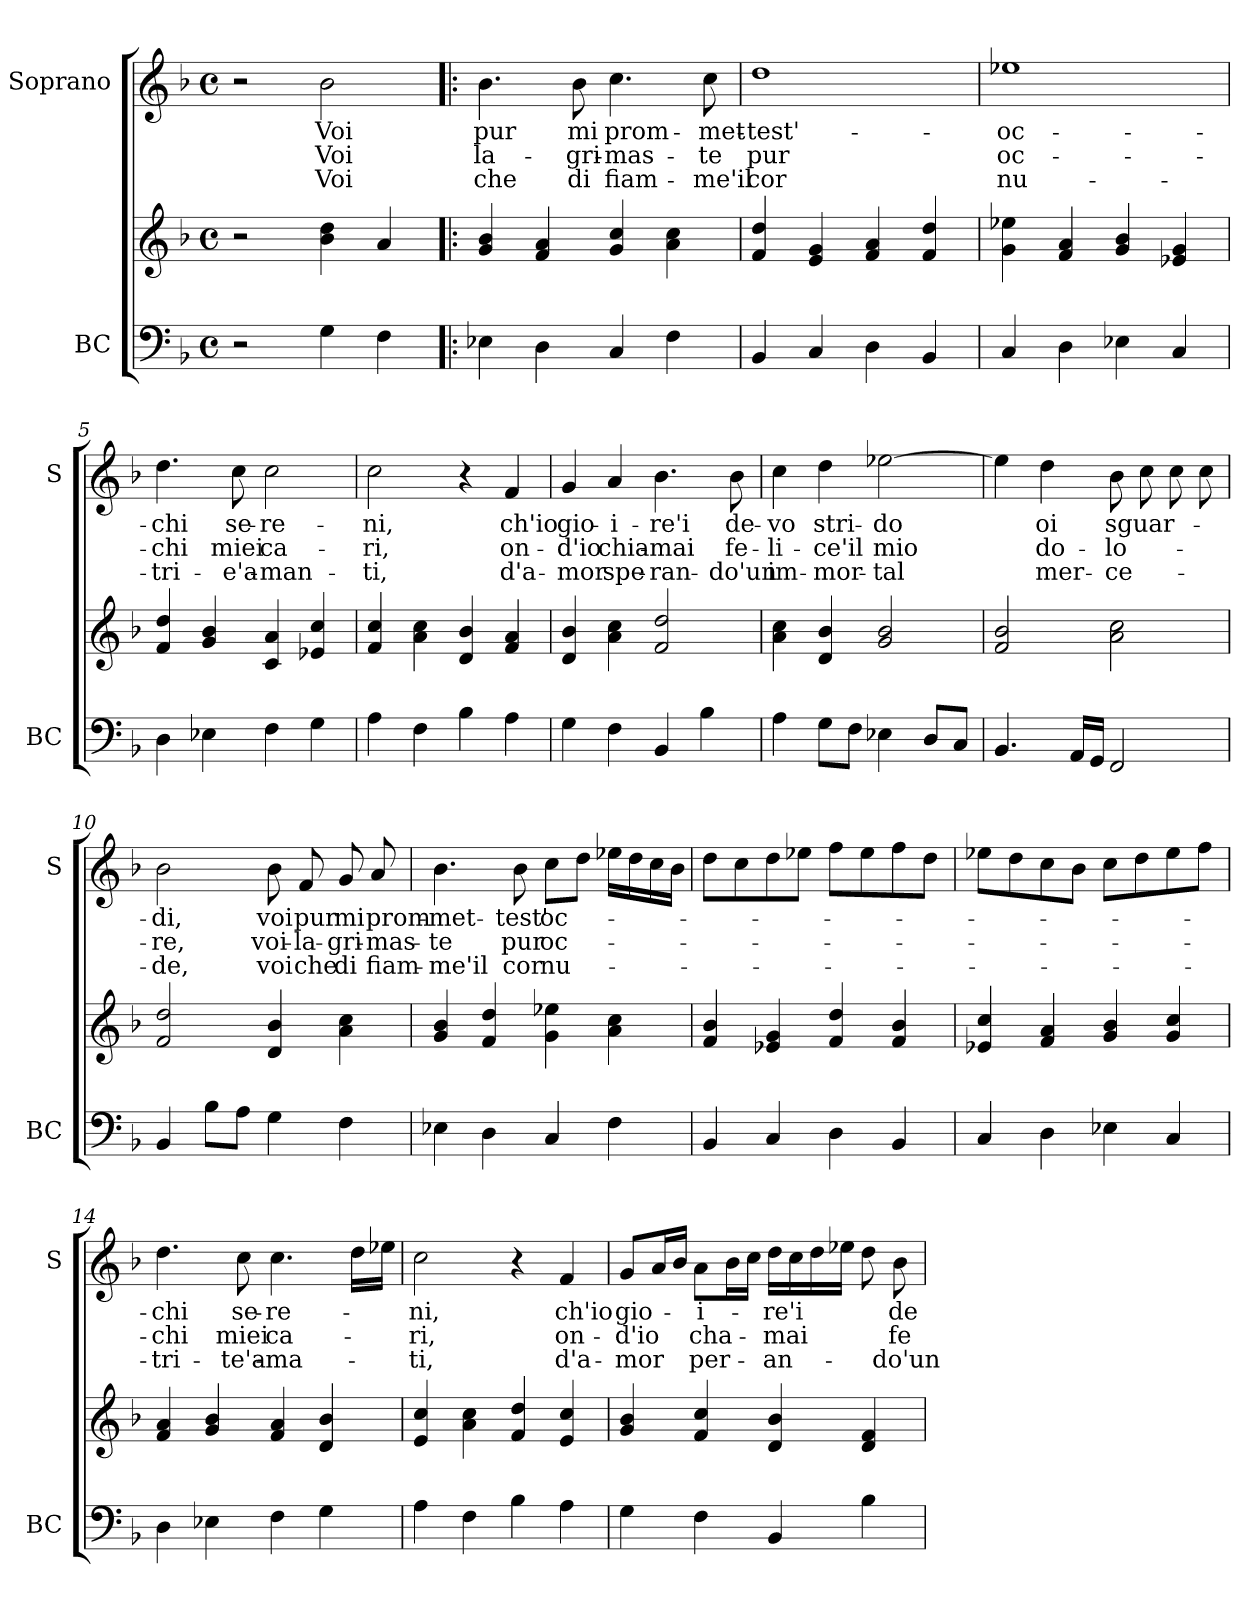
**kern	**kern	**kern	**text	**text	**text
*part2	*part2	*part1	*part1	*part1	*part1
*staff3	*staff2	*staff1	*staff1	*staff1	*staff1
*I"BC	*	*I"Soprano	*	*	*
*I'BC	*	*I'S	*	*	*
*clefF4	*clefG2	*clefG2	*	*	*
*k[b-]	*k[b-]	*k[b-]	*	*	*
*F:	*F:	*F:	*	*	*
*M4/4	*M4/4	*M4/4	*	*	*
*met(c)	*met(c)	*met(c)	*	*	*
=1	=1	=1	=1	=1	=1
2r	2r	2r	.	.	.
4G\	4b-\ 4dd\	2b-\	Voi	Voi	Voi
4F\	4a/	.	.	.	.
=2!|:	=2!|:	=2!|:	=2!|:	=2!|:	=2!|:
4E-X\	4g/ 4b-/	4.b-\	pur	la-	che
4D\	4f/ 4a/	.	.	.	.
.	.	8b-\	mi	-gri-	di
4C/	4g/ 4cc/	4.cc\	prom-	-mas-	fiam-
4F\	4a\ 4cc\	.	.	.	.
.	.	8cc\	-met-	-te	-me'il
=3	=3	=3	=3	=3	=3
4BB-/	4f/ 4dd/	1dd	-test'-	pur	cor
4C/	4e/ 4g/	.	.	.	.
4D\	4f/ 4a/	.	.	.	.
4BB-/	4f/ 4dd/	.	.	.	.
=4	=4	=4	=4	=4	=4
4C/	4g\ 4ee-X\	1ee-X	-oc-	oc-	nu-
4D\	4f/ 4a/	.	.	.	.
4E-X\	4g/ 4b-/	.	.	.	.
4C/	4e-X/ 4g/	.	.	.	.
=5	=5	=5	=5	=5	=5
4D\	4f/ 4dd/	4.dd\	-chi	-chi	-tri-
4E-X\	4g/ 4b-/	.	.	.	.
.	.	8cc\	se-	miei	-e'a-
4F\	4c/ 4a/	2cc\	-re-	ca-	-man-
4G\	4e-X/ 4cc/	.	.	.	.
!!LO:LB:g=z
=6	=6	=6	=6	=6	=6
4A\	4f/ 4cc/	2cc\	-ni,	-ri,	-ti,
4F\	4a\ 4cc\	.	.	.	.
4B-\	4d/ 4b-/	4r	.	.	.
4A\	4f/ 4a/	4f/	ch'io	on-	d'a-
=7	=7	=7	=7	=7	=7
4G\	4d/ 4b-/	4g/	gio-	-d'io	-mor
4F\	4a\ 4cc\	4a/	-i-	chia-	spe-
4BB-/	2f/ 2dd/	4.b-\	-re'i	-mai	-ran-
4B-\	.	.	.	.	.
.	.	8b-\	de-	fe-	-do'un
=8	=8	=8	=8	=8	=8
4A\	4a\ 4cc\	4cc\	-vo	-li-	im-
8G\L	4d/ 4b-/	4dd\	stri-	-ce'il	-mor-
8F\J	.	.	.	.	.
4E-X\	2g/ 2b-/	[2ee-X\	-do	mio	-tal
8D/L	.	.	.	.	.
8C/J	.	.	.	.	.
=9	=9	=9	=9	=9	=9
4.BB-/	2f/ 2b-/	4ee-\]	.	.	.
.	.	4dd\	oi	do-	mer-
16AA/LL	.	.	.	.	.
16GG/JJ	.	.	.	.	.
2FF/	2a\ 2cc\	8b-\	sguar-	-lo-	-ce-
.	.	8cc\	.	.	.
.	.	8cc\	.	.	.
.	.	8cc\	.	.	.
=10	=10	=10	=10	=10	=10
4BB-/	2f/ 2dd/	2b-\	-di,	-re,	-de,
8B-\L	.	.	.	.	.
8A\J	.	.	.	.	.
4G\	4d/ 4b-/	8b-\	voi	voi-	voi
.	.	8f/	pur	-la-	che
4F\	4a\ 4cc\	8g/	mi	-gri-	di
.	.	8a/	prom-	-mas-	fiam-
!!LO:LB:g=z
=11	=11	=11	=11	=11	=11
4E-X\	4g/ 4b-/	4.b-\	-met-	-te	-me'il
4D\	4f/ 4dd/	.	.	.	.
.	.	8b-\	-test'	pur	cor
4C/	4g\ 4ee-X\	8cc\L	oc-	oc-	nu-
.	.	8dd\J	.	.	.
4F\	4a\ 4cc\	16ee-X\LL	.	.	.
.	.	16dd\	.	.	.
.	.	16cc\	.	.	.
.	.	16b-\JJ	.	.	.
=12	=12	=12	=12	=12	=12
4BB-/	4f/ 4b-/	8dd\L	.	.	.
.	.	8cc\	.	.	.
4C/	4e-X/ 4g/	8dd\	.	.	.
.	.	8ee-X\J	.	.	.
4D\	4f/ 4dd/	8ff\L	.	.	.
.	.	8ee-\	.	.	.
4BB-/	4f/ 4b-/	8ff\	.	.	.
.	.	8dd\J	.	.	.
=13	=13	=13	=13	=13	=13
4C/	4e-X/ 4cc/	8ee-X\L	.	.	.
.	.	8dd\	.	.	.
4D\	4f/ 4a/	8cc\	.	.	.
.	.	8b-\J	.	.	.
4E-X\	4g/ 4b-/	8cc\L	.	.	.
.	.	8dd\	.	.	.
4C/	4g/ 4cc/	8ee-\	.	.	.
.	.	8ff\J	.	.	.
=14	=14	=14	=14	=14	=14
4D\	4f/ 4a/	4.dd\	-chi	-chi	-tri-
4E-X\	4g/ 4b-/	.	.	.	.
.	.	8cc\	se-	miei	-te'a-
4F\	4f/ 4a/	4.cc\	-re-	ca-	-ma-
4G\	4d/ 4b-/	.	.	.	.
.	.	16dd\LL	.	.	.
.	.	16ee-X\JJ	.	.	.
!!LO:LB:g=z
=15	=15	=15	=15	=15	=15
4A\	4e/ 4cc/	2cc\	-ni,	-ri,	-ti,
4F\	4a\ 4cc\	.	.	.	.
4B-\	4f/ 4dd/	4r	.	.	.
4A\	4e/ 4cc/	4f/	ch'io	on-	d'a-
=16	=16	=16	=16	=16	=16
4G\	4g/ 4b-/	8g/L	gio-	-d'io	-mor
.	.	16a/L	.	.	.
.	.	16b-/JJ	.	.	.
4F\	4f/ 4cc/	8a\L	-i-	cha-	per-
.	.	16b-\L	.	.	.
.	.	16cc\JJ	.	.	.
4BB-/	4d/ 4b-/	16dd\LL	-re'i	-mai	-an-
.	.	16cc\	.	.	.
.	.	16dd\	.	.	.
.	.	16ee-X\JJ	.	.	.
4B-\	4d/ 4f/	8dd\	.	.	.
.	.	8b-\	de	fe-	-do'un
=	=	=	=	=	=
*-	*-	*-	*-	*-	*-
